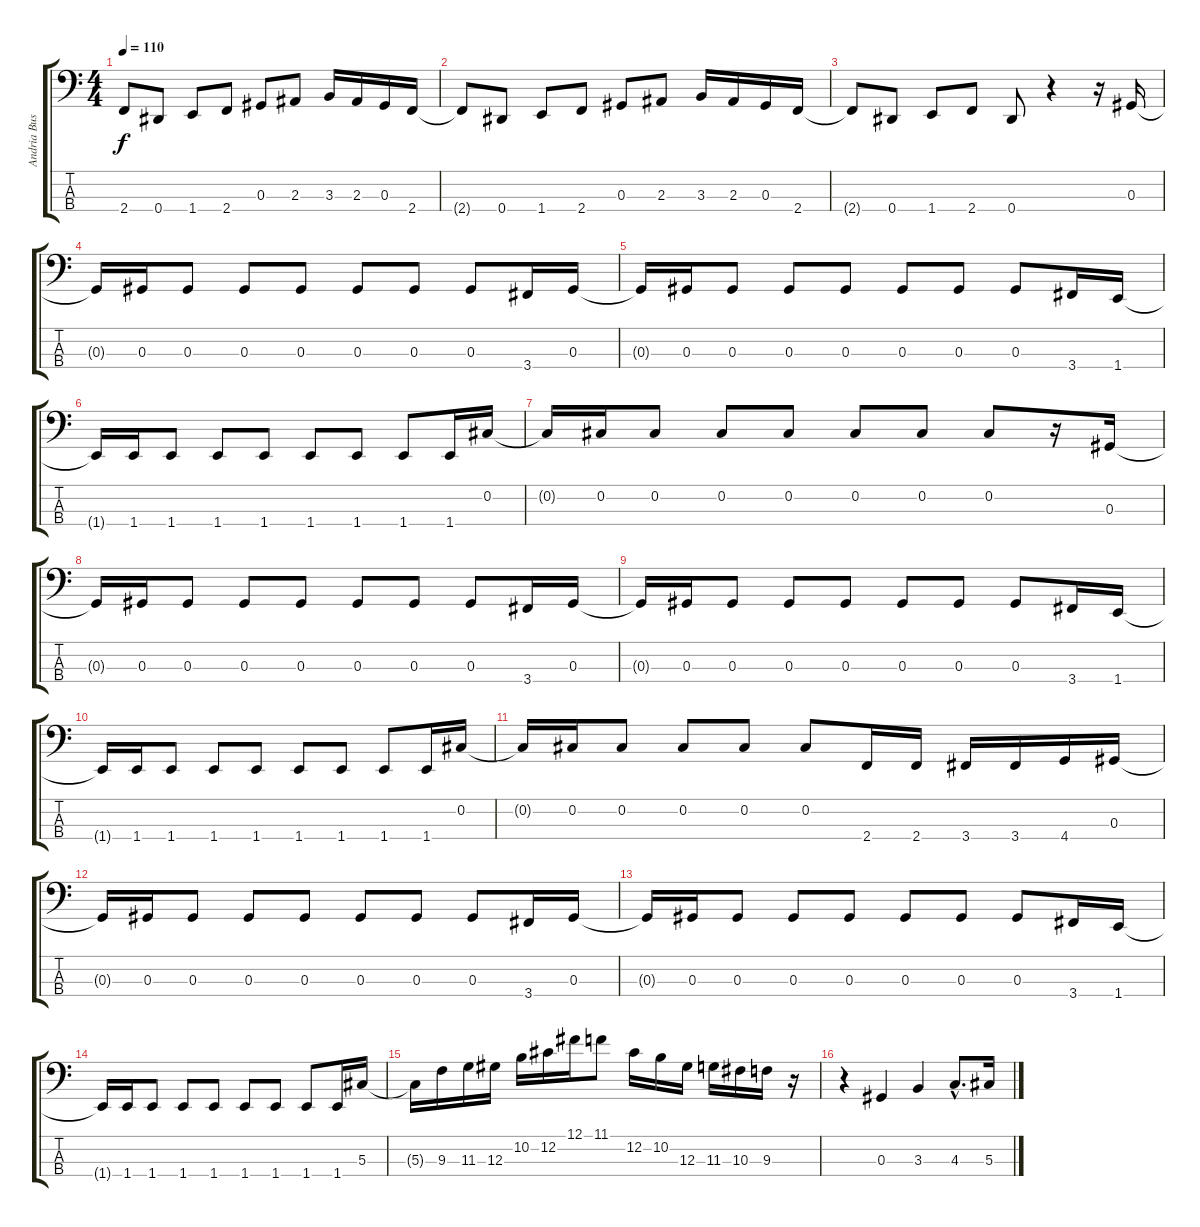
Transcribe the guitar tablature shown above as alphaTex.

\track ("Andria Busic" "Andria Bus") {instrument electricbasspick}
\staff {score tabs}
\tuning (Gb2 Db2 Ab1 Eb1) {hide}
\ts (4 4)
\tempo 110
\clef f4
\ks c
2.4{t}.8{dy f} 0.4.8 1.4.8 2.4.8 0.3.8 2.3.8 3.3.16 2.3.16 0.3.16 2.4.16 |
2.4{t}.8 0.4.8 1.4.8 2.4.8 0.3.8 2.3.8 3.3.16 2.3.16 0.3.16 2.4.16 |
2.4{t}.8 0.4.8 1.4.8 2.4.8 0.4.8 r.4 r.16 0.3.16 |
0.3{t}.16 0.3.16 0.3.8 0.3.8 0.3.8 0.3.8 0.3.8 0.3.8 3.4.16 0.3.16 |
0.3{t}.16 0.3.16 0.3.8 0.3.8 0.3.8 0.3.8 0.3.8 0.3.8 3.4.16 1.4.16 |
1.4{t}.16 1.4.16 1.4.8 1.4.8 1.4.8 1.4.8 1.4.8 1.4.8 1.4.16 0.2.16 |
0.2{t}.16 0.2.16 0.2.8 0.2.8 0.2.8 0.2.8 0.2.8 0.2.8 r.16 0.3.16 |
0.3{t}.16 0.3.16 0.3.8 0.3.8 0.3.8 0.3.8 0.3.8 0.3.8 3.4.16 0.3.16 |
0.3{t}.16 0.3.16 0.3.8 0.3.8 0.3.8 0.3.8 0.3.8 0.3.8 3.4.16 1.4.16 |
1.4{t}.16 1.4.16 1.4.8 1.4.8 1.4.8 1.4.8 1.4.8 1.4.8 1.4.16 0.2.16 |
0.2{t}.16 0.2.16 0.2.8 0.2.8 0.2.8 0.2.8 2.4.16 2.4.16 3.4.16 3.4.16 4.4.16 0.3.16 |
0.3{t}.16 0.3.16 0.3.8 0.3.8 0.3.8 0.3.8 0.3.8 0.3.8 3.4.16 0.3.16 |
0.3{t}.16 0.3.16 0.3.8 0.3.8 0.3.8 0.3.8 0.3.8 0.3.8 3.4.16 1.4.16 |
1.4{t}.16 1.4.16 1.4.8 1.4.8 1.4.8 1.4.8 1.4.8 1.4.8 1.4.16 5.3.16 |
5.3{t}.16 9.3.16 11.3.16 12.3.16 10.2.16 12.2.16 12.1.16 11.1.8 12.2.16 10.2.16 12.3.16 11.3.16 10.3.16 9.3.16 r.16 |
r.4 0.3.4 3.3.4 4.3{hac}.8{d} 5.3.16
